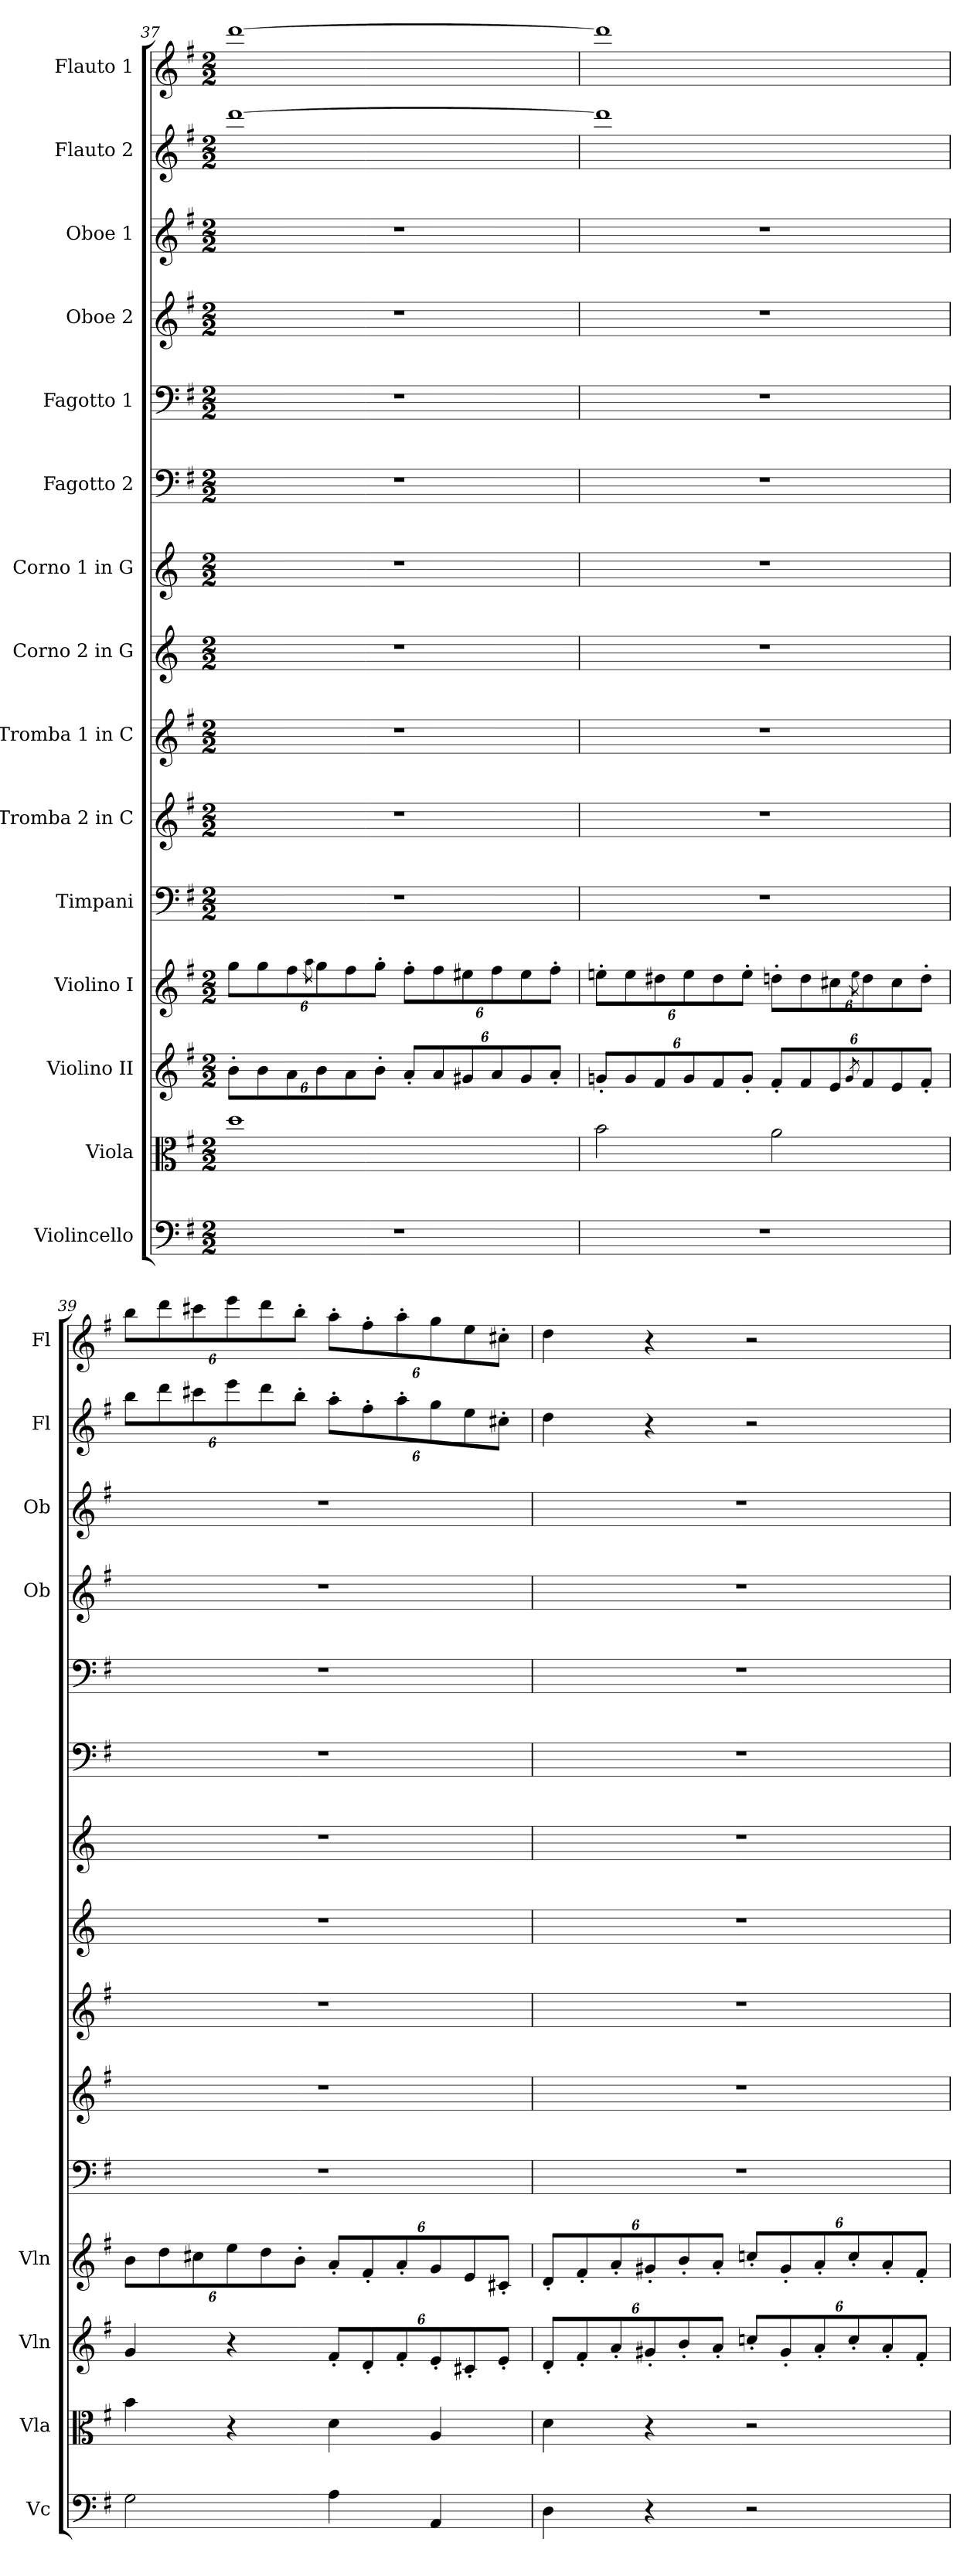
**kern	**kern	**kern	**kern	**kern	**kern	**kern	**kern	**kern	**kern	**kern	**kern	**kern	**kern	**kern
*part15	*part14	*part13	*part12	*part11	*part10	*part9	*part8	*part7	*part6	*part5	*part4	*part3	*part2	*part1
*staff15	*staff14	*staff13	*staff12	*staff11	*staff10	*staff9	*staff8	*staff7	*staff6	*staff5	*staff4	*staff3	*staff2	*staff1
*I"Violincello	*I"Viola	*I"Violino II	*I"Violino I	*I"Timpani	*I"Tromba 2 in C	*I"Tromba 1 in C	*I"Corno 2 in G	*I"Corno 1 in G	*I"Fagotto 2	*I"Fagotto 1	*I"Oboe 2	*I"Oboe 1	*I"Flauto 2	*I"Flauto 1
*I'Vc	*I'Vla	*I'Vln	*I'Vln	*	*	*	*	*	*	*	*I'Ob	*I'Ob	*I'Fl	*I'Fl
*clefF4	*clefC3	*clefG2	*clefG2	*clefF4	*clefG2	*clefG2	*clefG2	*clefG2	*clefF4	*clefF4	*clefG2	*clefG2	*clefG2	*clefG2
*	*	*	*	*	*ITrd1c2	*ITrd1c2	*ITrd-4c-7	*ITrd-4c-7	*	*	*	*	*	*
*k[f#]	*k[f#]	*k[f#]	*k[f#]	*k[f#]	*k[b-]	*k[b-]	*k[f#]	*k[f#]	*k[f#]	*k[f#]	*k[f#]	*k[f#]	*k[f#]	*k[f#]
*G:	*G:	*G:	*G:	*G:	*F:	*F:	*G:	*G:	*G:	*G:	*G:	*G:	*G:	*G:
*M2/2	*M2/2	*M2/2	*M2/2	*M2/2	*M2/2	*M2/2	*M2/2	*M2/2	*M2/2	*M2/2	*M2/2	*M2/2	*M2/2	*M2/2
=37	=37	=37	=37	=37	=37	=37	=37	=37	=37	=37	=37	=37	=37	=37
1r	1dd	12b'\L	12gg\L	1r	1r	1r	1r	1r	1r	1r	1r	1r	[1ddd	[1ddd
.	.	12b\	12gg\	.	.	.	.	.	.	.	.	.	.	.
.	.	12a\	12ff#\	.	.	.	.	.	.	.	.	.	.	.
.	.	.	8qaa\	.	.	.	.	.	.	.	.	.	.	.
.	.	12b\	12gg\	.	.	.	.	.	.	.	.	.	.	.
.	.	12a\	12ff#\	.	.	.	.	.	.	.	.	.	.	.
.	.	12b'\J	12gg'\J	.	.	.	.	.	.	.	.	.	.	.
.	.	12a'/L	12ff#'\L	.	.	.	.	.	.	.	.	.	.	.
.	.	12a/	12ff#\	.	.	.	.	.	.	.	.	.	.	.
.	.	12g#X/	12ee#X\	.	.	.	.	.	.	.	.	.	.	.
.	.	12a/	12ff#\	.	.	.	.	.	.	.	.	.	.	.
.	.	12g#/	12ee#\	.	.	.	.	.	.	.	.	.	.	.
.	.	12a'/J	12ff#'\J	.	.	.	.	.	.	.	.	.	.	.
=38	=38	=38	=38	=38	=38	=38	=38	=38	=38	=38	=38	=38	=38	=38
1r	2b	12gn'/L	12een'\L	1r	1r	1r	1r	1r	1r	1r	1r	1r	1ddd]	1ddd]
.	.	12g/	12ee\	.	.	.	.	.	.	.	.	.	.	.
.	.	12f#/	12dd#X\	.	.	.	.	.	.	.	.	.	.	.
.	.	12g/	12ee\	.	.	.	.	.	.	.	.	.	.	.
.	.	12f#/	12dd#\	.	.	.	.	.	.	.	.	.	.	.
.	.	12g'/J	12ee'\J	.	.	.	.	.	.	.	.	.	.	.
.	2a	12f#'/L	12ddn'\L	.	.	.	.	.	.	.	.	.	.	.
.	.	12f#/	12dd\	.	.	.	.	.	.	.	.	.	.	.
.	.	12e/	12cc#X\	.	.	.	.	.	.	.	.	.	.	.
.	.	8qg/	8qee\	.	.	.	.	.	.	.	.	.	.	.
.	.	12f#/	12dd\	.	.	.	.	.	.	.	.	.	.	.
.	.	12e/	12cc#\	.	.	.	.	.	.	.	.	.	.	.
.	.	12f#'/J	12dd'\J	.	.	.	.	.	.	.	.	.	.	.
=39	=39	=39	=39	=39	=39	=39	=39	=39	=39	=39	=39	=39	=39	=39
2G	4b	4g	12b\L	1r	1r	1r	1r	1r	1r	1r	1r	1r	12bb\L	12bb\L
.	.	.	12dd\	.	.	.	.	.	.	.	.	.	12ddd\	12ddd\
.	.	.	12cc#X\	.	.	.	.	.	.	.	.	.	12ccc#X\	12ccc#X\
.	4r	4r	12ee\	.	.	.	.	.	.	.	.	.	12eee\	12eee\
.	.	.	12dd\	.	.	.	.	.	.	.	.	.	12ddd\	12ddd\
.	.	.	12b'\J	.	.	.	.	.	.	.	.	.	12bb'\J	12bb'\J
4A	4d	12f#'/L	12a'/L	.	.	.	.	.	.	.	.	.	12aa'\L	12aa'\L
.	.	12d'/	12f#'/	.	.	.	.	.	.	.	.	.	12ff#'\	12ff#'\
.	.	12f#'/	12a'/	.	.	.	.	.	.	.	.	.	12aa'\	12aa'\
4AA	4A	12e'/	12g/	.	.	.	.	.	.	.	.	.	12gg\	12gg\
.	.	12c#X'/	12e/	.	.	.	.	.	.	.	.	.	12ee\	12ee\
.	.	12e'/J	12c#X'/J	.	.	.	.	.	.	.	.	.	12cc#X'\J	12cc#X'\J
=40	=40	=40	=40	=40	=40	=40	=40	=40	=40	=40	=40	=40	=40	=40
4D	4d	12d'/L	12d'/L	1r	1r	1r	1r	1r	1r	1r	1r	1r	4dd	4dd
.	.	12f#'/	12f#'/	.	.	.	.	.	.	.	.	.	.	.
.	.	12a'/	12a'/	.	.	.	.	.	.	.	.	.	.	.
4r	4r	12g#X'/	12g#X'/	.	.	.	.	.	.	.	.	.	4r	4r
.	.	12b'/	12b'/	.	.	.	.	.	.	.	.	.	.	.
.	.	12a'/J	12a'/J	.	.	.	.	.	.	.	.	.	.	.
2r	2r	12ccn'/L	12ccn'/L	.	.	.	.	.	.	.	.	.	2r	2r
.	.	12g#'/	12g#'/	.	.	.	.	.	.	.	.	.	.	.
.	.	12a'/	12a'/	.	.	.	.	.	.	.	.	.	.	.
.	.	12cc'/	12cc'/	.	.	.	.	.	.	.	.	.	.	.
.	.	12a'/	12a'/	.	.	.	.	.	.	.	.	.	.	.
.	.	12f#'/J	12f#'/J	.	.	.	.	.	.	.	.	.	.	.
=	=	=	=	=	=	=	=	=	=	=	=	=	=	=
*-	*-	*-	*-	*-	*-	*-	*-	*-	*-	*-	*-	*-	*-	*-
